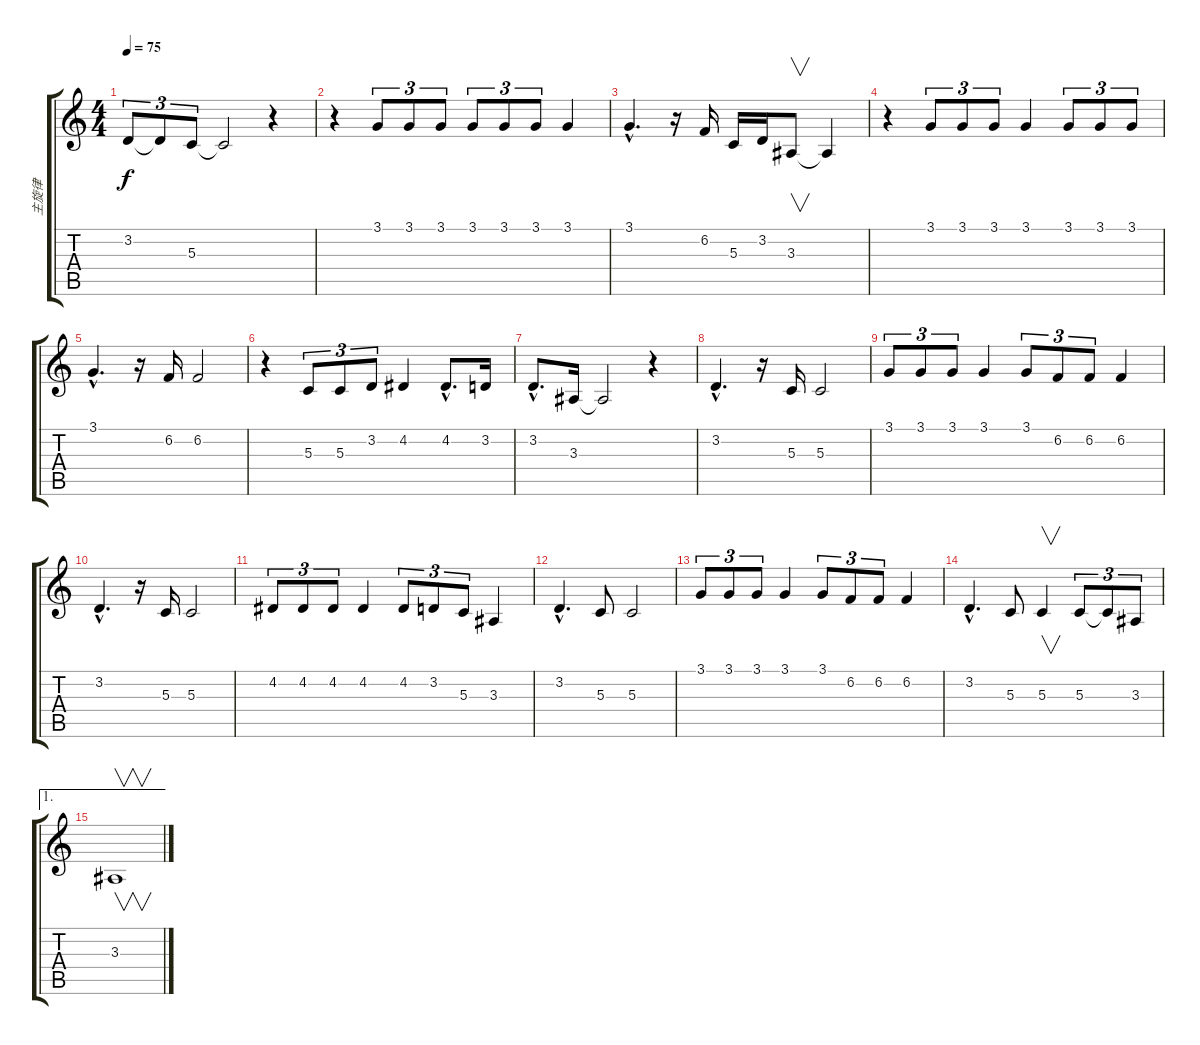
\track ("主旋律" "主旋律") {instrument flute}
\staff {score tabs}
\tuning (E4 B3 G3 D3 A2 E2) {hide}
\ts (4 4)
\tempo 75
\clef g2
\ks c
3.2.8{tu (3 2) dy f} 3.2{t}.8{tu (3 2)} 5.3.8{tu (3 2)} 5.3{t}.2 r.4 |
r.4 3.1.8{tu (3 2)} 3.1.8{tu (3 2)} 3.1.8{tu (3 2)} 3.1.8{tu (3 2)} 3.1.8{tu (3 2)} 3.1.8{tu (3 2)} 3.1.4 |
3.1{hac}.4{d} r.16 6.2.16 5.3.16 3.2.16 3.3.8{v} 3.3{t}.4 |
r.4 3.1.8{tu (3 2)} 3.1.8{tu (3 2)} 3.1.8{tu (3 2)} 3.1.4 3.1.8{tu (3 2)} 3.1.8{tu (3 2)} 3.1.8{tu (3 2)} |
3.1{hac}.4{d} r.16 6.2.16 6.2.2 |
r.4 5.3.8{tu (3 2)} 5.3.8{tu (3 2)} 3.2.8{tu (3 2)} 4.2.4 4.2{hac}.8{d} 3.2.16 |
3.2{hac}.8{d} 3.3.16 3.3{t}.2 r.4 |
3.2{hac}.4{d} r.16 5.3.16 5.3.2 |
3.1.8{tu (3 2)} 3.1.8{tu (3 2)} 3.1.8{tu (3 2)} 3.1.4 3.1.8{tu (3 2)} 6.2.8{tu (3 2)} 6.2.8{tu (3 2)} 6.2.4 |
3.2{hac}.4{d} r.16 5.3.16 5.3.2 |
4.2.8{tu (3 2)} 4.2.8{tu (3 2)} 4.2.8{tu (3 2)} 4.2.4 4.2.8{tu (3 2)} 3.2.8{tu (3 2)} 5.3.8{tu (3 2)} 3.3.4 |
3.2{hac}.4{d} 5.3.8 5.3.2 |
3.1.8{tu (3 2)} 3.1.8{tu (3 2)} 3.1.8{tu (3 2)} 3.1.4 3.1.8{tu (3 2)} 6.2.8{tu (3 2)} 6.2.8{tu (3 2)} 6.2.4 |
3.2{hac}.4{d} 5.3.8 5.3.4{v} 5.3.8{tu (3 2)} 5.3{t}.8{tu (3 2)} 3.3.8{tu (3 2)} |
\ae 1
3.3.1{v}
